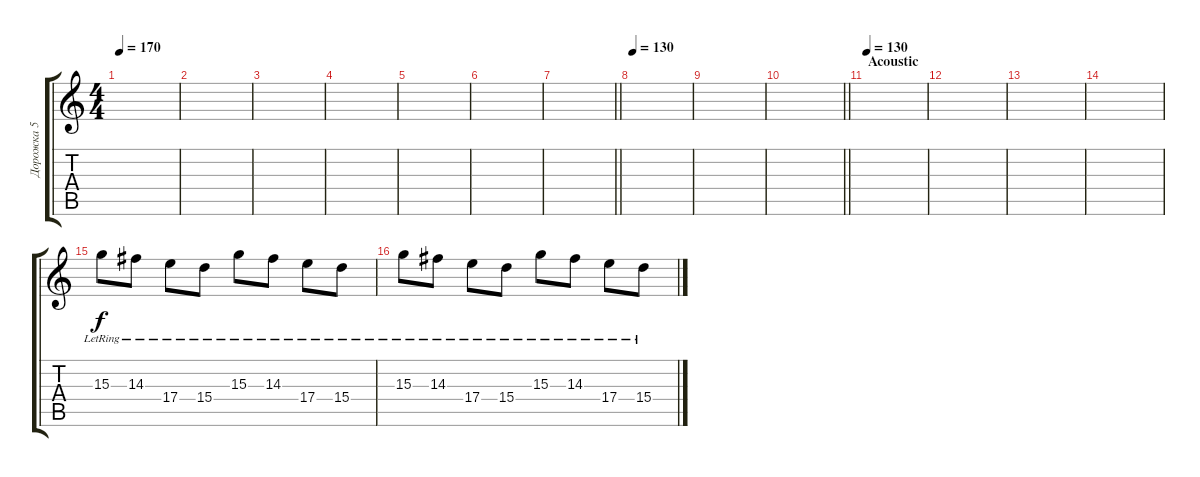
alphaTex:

\track ("Дорожка 5" "Дорожка 5") {instrument distortionguitar}
\staff {score tabs}
\tuning (Db4 Ab3 E3 B2 Gb2 B1) {hide}
\ts (4 4)
\tempo 170
\clef g2
\ks c
|
|
|
|
|
|
\barLineRight lightlight
|
\tempo 130
|
|
\barLineRight lightlight
|
\section ("" "Acoustic")
\tempo 130
|
|
|
|
15.3{lr}.8{volume 10 instrument acousticguitarsteel} 14.3{lr}.8 17.4{lr}.8 15.4{lr}.8 15.3{lr}.8 14.3{lr}.8 17.4{lr}.8 15.4{lr}.8 |
15.3{lr}.8 14.3{lr}.8 17.4{lr}.8 15.4{lr}.8 15.3{lr}.8 14.3{lr}.8 17.4{lr}.8 15.4{lr}.8
